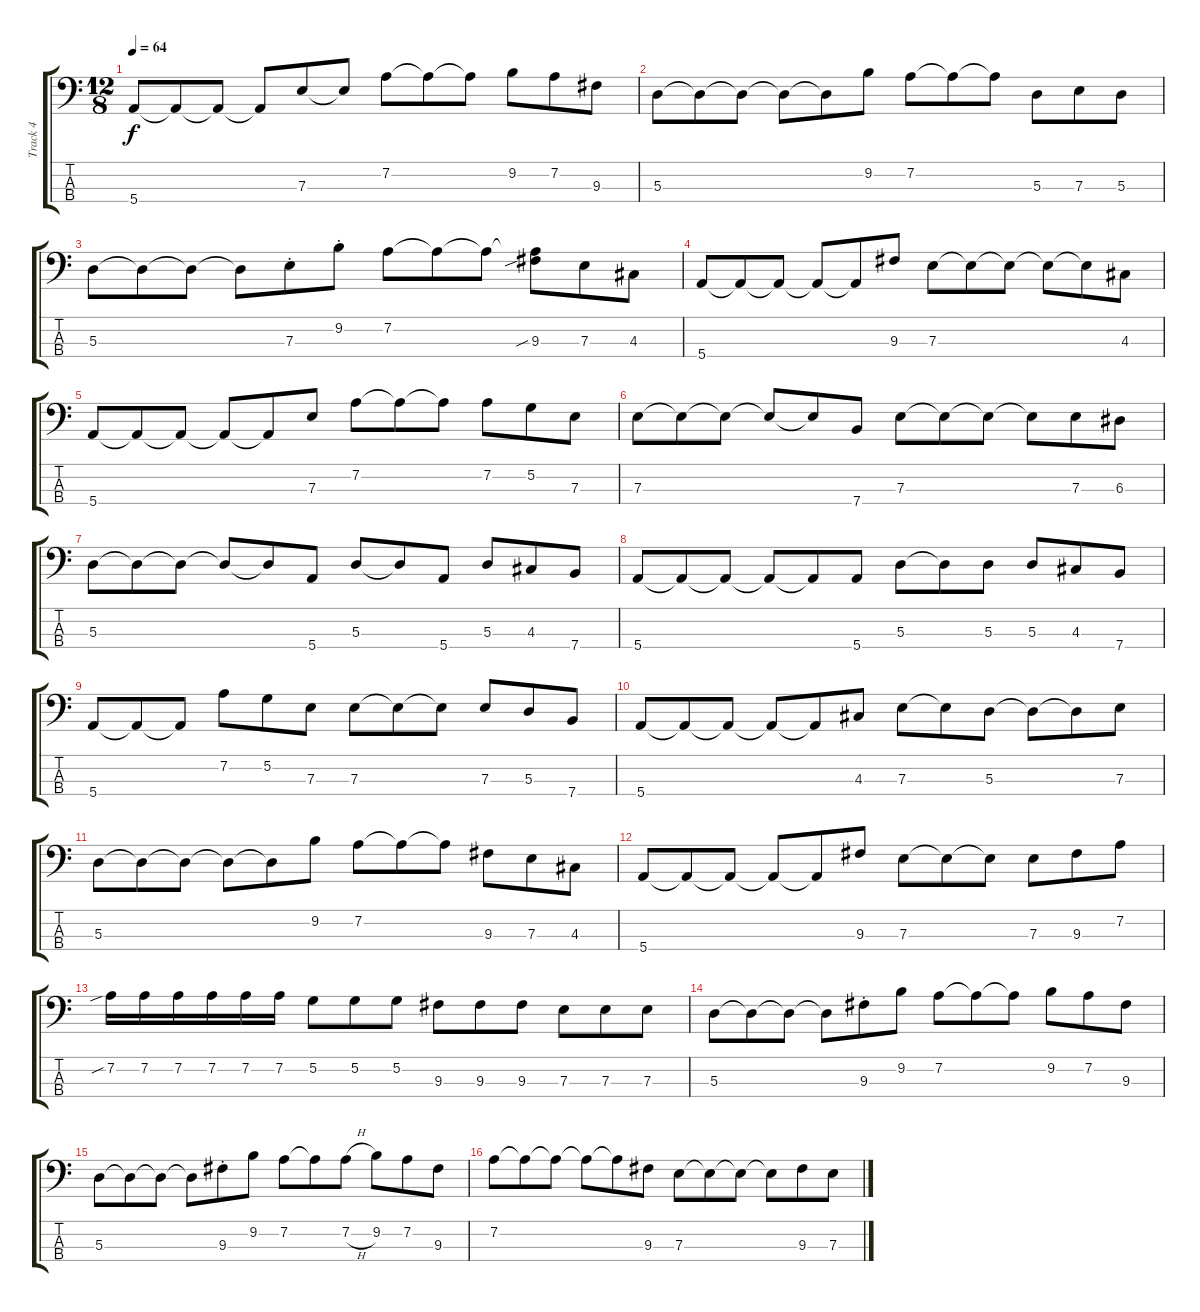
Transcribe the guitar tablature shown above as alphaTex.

\track ("Track 4" "Track 4") {instrument electricbassfinger}
\staff {score tabs}
\tuning (G2 D2 A1 E1) {hide}
\ts (12 8)
\tempo 64
\clef f4
\ks c
5.4.8{dy f} 5.4{t}.8 5.4{t}.8 5.4{t}.8 7.3.8 7.3{t}.8 7.2.8 7.2{t}.8 7.2{t}.8 9.2.8 7.2.8 9.3.8 |
5.3.8 5.3{t}.8 5.3{t}.8 5.3{t}.8 5.3{t}.8 9.2.8 7.2.8 7.2{t}.8 7.2{t}.8 5.3.8 7.3.8 5.3.8 |
5.3.8 5.3{t}.8 5.3{t}.8 5.3{t}.8 7.3{st}.8 9.2{st}.8 7.2.8 7.2{t}.8 7.2{t}.8 (7.2{t} 9.3{sib}).8 7.3.8 4.3.8 |
5.4.8 5.4{t}.8 5.4{t}.8 5.4{t}.8 5.4{t}.8 9.3.8 7.3.8 7.3{t}.8 7.3{t}.8 7.3{t}.8 7.3{t}.8 4.3.8 |
5.4.8 5.4{t}.8 5.4{t}.8 5.4{t}.8 5.4{t}.8 7.3.8 7.2.8 7.2{t}.8 7.2{t}.8 7.2.8 5.2.8 7.3.8 |
7.3.8 7.3{t}.8 7.3{t}.8 7.3{t}.8 7.3{t}.8 7.4.8 7.3.8 7.3{t}.8 7.3{t}.8 7.3{t}.8 7.3.8 6.3.8 |
5.3.8 5.3{t}.8 5.3{t}.8 5.3{t}.8 5.3{t}.8 5.4.8 5.3.8 5.3{t}.8 5.4.8 5.3.8 4.3.8 7.4.8 |
5.4.8 5.4{t}.8 5.4{t}.8 5.4{t}.8 5.4{t}.8 5.4.8 5.3.8 5.3{t}.8 5.3.8 5.3.8 4.3.8 7.4.8 |
5.4.8 5.4{t}.8 5.4{t}.8 7.2.8 5.2.8 7.3.8 7.3.8 7.3{t}.8 7.3{t}.8 7.3.8 5.3.8 7.4.8 |
5.4.8 5.4{t}.8 5.4{t}.8 5.4{t}.8 5.4{t}.8 4.3.8 7.3.8 7.3{t}.8 5.3.8 5.3{t}.8 5.3{t}.8 7.3.8 |
5.3.8 5.3{t}.8 5.3{t}.8 5.3{t}.8 5.3{t}.8 9.2.8 7.2.8 7.2{t}.8 7.2{t}.8 9.3.8 7.3.8 4.3.8 |
5.4.8 5.4{t}.8 5.4{t}.8 5.4{t}.8 5.4{t}.8 9.3.8 7.3.8 7.3{t}.8 7.3{t}.8 7.3.8 9.3.8 7.2.8 |
7.2{sib}.16 7.2.16 7.2.16 7.2.16 7.2.16 7.2.16 5.2.8 5.2.8 5.2.8 9.3.8 9.3.8 9.3.8 7.3.8 7.3.8 7.3.8 |
5.3.8 5.3{t}.8 5.3{t}.8 5.3{t}.8 9.3{st}.8 9.2.8 7.2.8 7.2{t}.8 7.2{t}.8 9.2.8 7.2.8 9.3.8 |
5.3.8 5.3{t}.8 5.3{t}.8 5.3{t}.8 9.3{st}.8 9.2.8 7.2.8 7.2{t}.8 7.2{h}.8 9.2.8 7.2.8 9.3.8 |
7.2.8 7.2{t}.8 7.2{t}.8 7.2{t}.8 7.2{t}.8 9.3.8 7.3.8 7.3{t}.8 7.3{t}.8 7.3{t}.8 9.3.8 7.3.8
